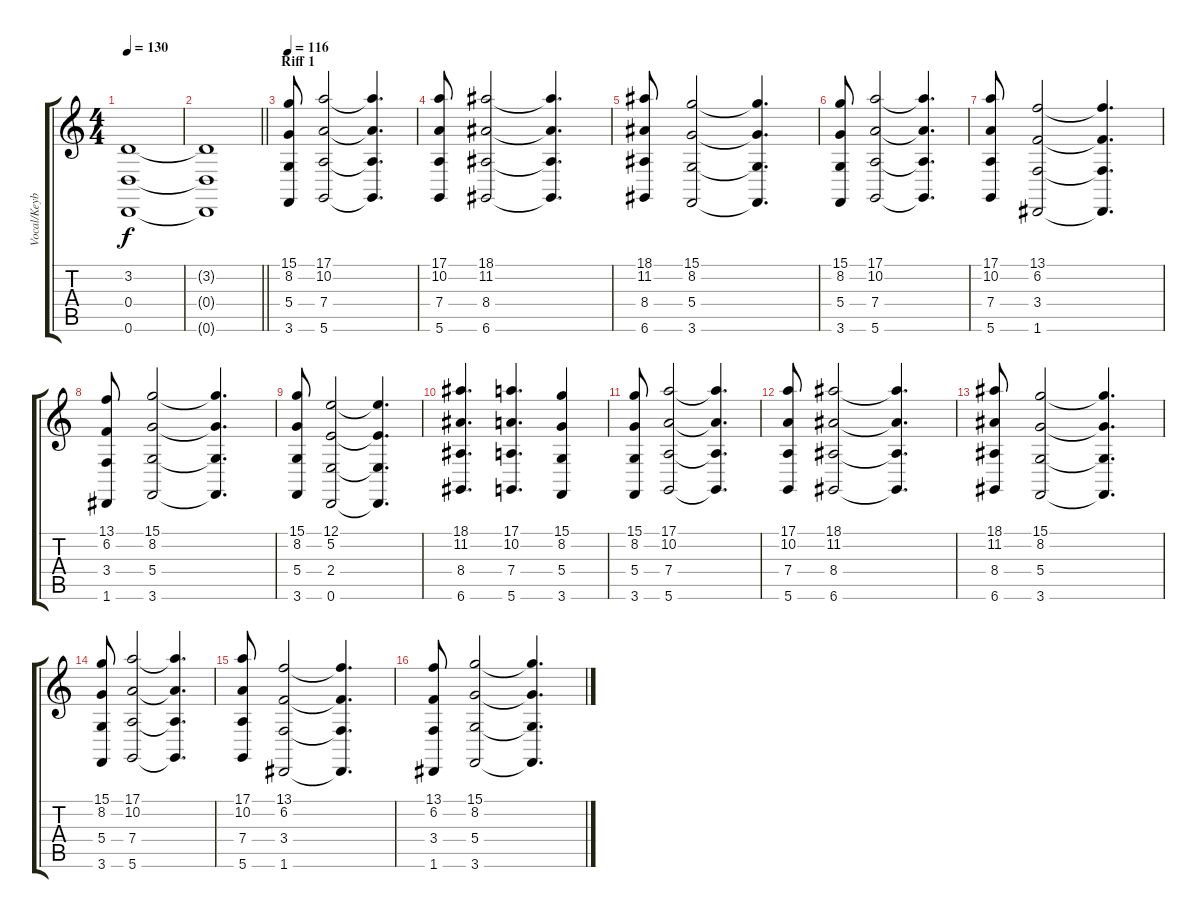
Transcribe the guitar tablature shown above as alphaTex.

\track ("Vocal/Keyboard Synth" "Vocal/Keyb") {instrument lead6voice}
\staff {score tabs}
\tuning (E4 B3 G3 D3 A2 D2) {hide}
\ts (4 4)
\tempo 130
\clef g2
\ks c
(3.2{t} 0.4{t} 0.6{t}).1{dy f} |
\barLineRight lightlight
(3.2{t} 0.4{t} 0.6{t}).1 |
\section ("" "Riff 1")
\tempo 116
(15.1 8.2 5.4 3.6).8{volume 5 instrument stringensemble1} (17.1 10.2 7.4 5.6).2 (17.1{t} 10.2{t} 7.4{t} 5.6{t}).4{d} |
(17.1 10.2 7.4 5.6).8 (18.1 11.2 8.4 6.6).2 (18.1{t} 11.2{t} 8.4{t} 6.6{t}).4{d} |
(18.1 11.2 8.4 6.6).8 (15.1 8.2 5.4 3.6).2 (15.1{t} 8.2{t} 5.4{t} 3.6{t}).4{d} |
(15.1 8.2 5.4 3.6).8 (17.1 10.2 7.4 5.6).2 (17.1{t} 10.2{t} 7.4{t} 5.6{t}).4{d} |
(17.1 10.2 7.4 5.6).8 (13.1 6.2 3.4 1.6).2 (13.1{t} 6.2{t} 3.4{t} 1.6{t}).4{d} |
(13.1 6.2 3.4 1.6).8 (15.1 8.2 5.4 3.6).2 (15.1{t} 8.2{t} 5.4{t} 3.6{t}).4{d} |
(15.1 8.2 5.4 3.6).8 (12.1 5.2 2.4 0.6).2 (12.1{t} 5.2{t} 2.4{t} 0.6{t}).4{d} |
(18.1 11.2 8.4 6.6).4{d} (17.1 10.2 7.4 5.6).4{d} (15.1 8.2 5.4 3.6).4 |
(15.1 8.2 5.4 3.6).8 (17.1 10.2 7.4 5.6).2 (17.1{t} 10.2{t} 7.4{t} 5.6{t}).4{d} |
(17.1 10.2 7.4 5.6).8 (18.1 11.2 8.4 6.6).2 (18.1{t} 11.2{t} 8.4{t} 6.6{t}).4{d} |
(18.1 11.2 8.4 6.6).8 (15.1 8.2 5.4 3.6).2 (15.1{t} 8.2{t} 5.4{t} 3.6{t}).4{d} |
(15.1 8.2 5.4 3.6).8 (17.1 10.2 7.4 5.6).2 (17.1{t} 10.2{t} 7.4{t} 5.6{t}).4{d} |
(17.1 10.2 7.4 5.6).8 (13.1 6.2 3.4 1.6).2 (13.1{t} 6.2{t} 3.4{t} 1.6{t}).4{d} |
(13.1 6.2 3.4 1.6).8 (15.1 8.2 5.4 3.6).2 (15.1{t} 8.2{t} 5.4{t} 3.6{t}).4{d}
